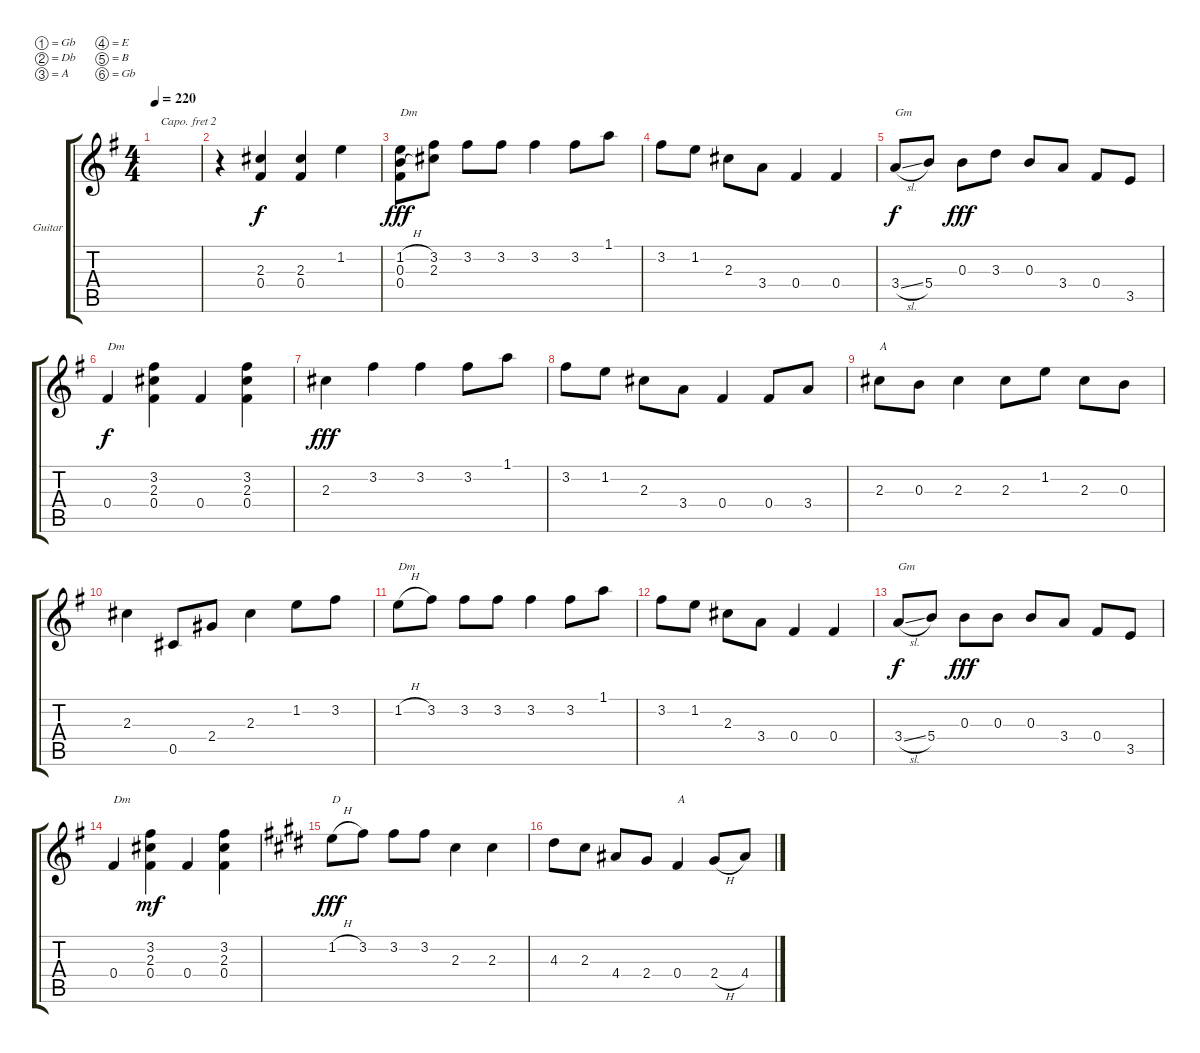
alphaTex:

\bracketExtendMode groupsimilarinstruments
\firstSystemTrackNameOrientation horizontal
\otherSystemsTrackNameOrientation horizontal
\track ("Guitar" "Guitar") {instrument acousticguitarsteel}
\staff {score tabs}
\capo 2
\tuning (Gb4 Db4 A3 E3 B2 Gb2)
\ts (4 4)
\tempo 220
\clef g2
\ks eminor
|
r.4 (2.3 0.4).4 (2.3 0.4).4 1.2.4{dy f} |
(1.2{h} 0.3{h} 0.4).8{txt "Dm" dy fff} (3.2 2.3).8 3.2.8 3.2.8 3.2.4 3.2.8 1.1.8 |
3.2.8 1.2.8 2.3.8 3.4.8 0.4.4 0.4.4 |
3.4{sl}.8{txt "Gm" dy f} 5.4.8 0.3.8{dy fff} 3.3.8 0.3.8 3.4.8 0.4.8 3.5.8 |
0.4.4{txt "Dm" dy f} (3.2 2.3 0.4).4 0.4.4 (3.2 2.3 0.4).4 |
2.3.4{dy fff} 3.2.4 3.2.4 3.2.8 1.1.8 |
3.2.8 1.2.8 2.3.8 3.4.8 0.4.4 0.4.8 3.4.8 |
2.3.8{txt "A"} 0.3.8 2.3.4 2.3.8 1.2.8 2.3.8 0.3.8 |
2.3.4 0.5.8 2.4.8 2.3.4 1.2.8 3.2.8 |
1.2{h}.8{txt "Dm"} 3.2.8 3.2.8 3.2.8 3.2.4 3.2.8 1.1.8 |
3.2.8 1.2.8 2.3.8 3.4.8 0.4.4 0.4.4 |
3.4{sl}.8{txt "Gm" dy f} 5.4.8 0.3.8{dy fff} 0.3.8 0.3.8 3.4.8 0.4.8 3.5.8 |
0.4.4{txt "Dm"} (3.2 2.3 0.4).4{dy mf} 0.4.4 (3.2 2.3 0.4).4 |
\ks c#minor
1.2{h}.8{txt "D" dy fff} 3.2.8 3.2.8 3.2.8 2.3.4 2.3.4 |
4.3.8 2.3.8 4.4.8 2.4.8 0.4.4{txt "A"} 2.4{h}.8 4.4.8
